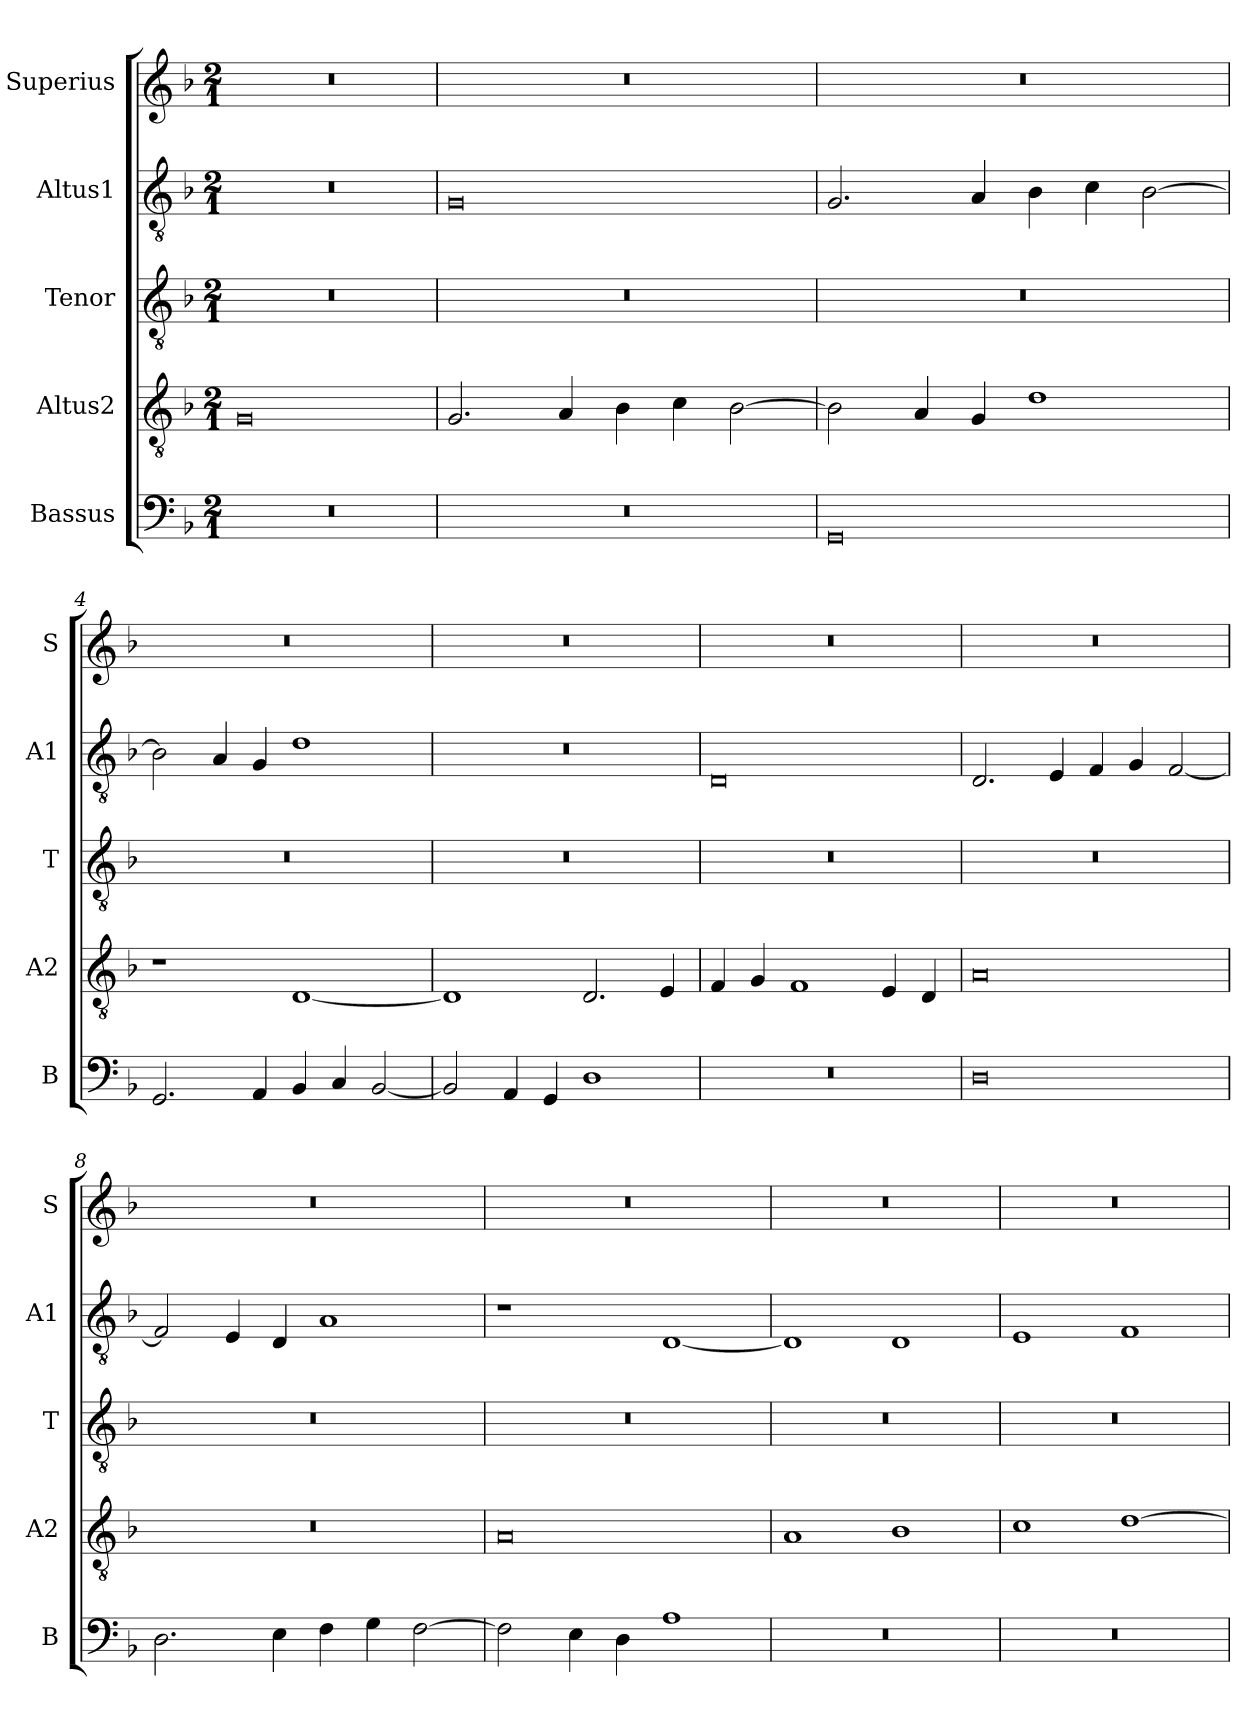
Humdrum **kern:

**kern	**kern	**kern	**kern	**kern
*part5	*part4	*part3	*part2	*part1
*staff5	*staff4	*staff3	*staff2	*staff1
*I"Bassus	*I"Altus2	*I"Tenor	*I"Altus1	*I"Superius
*I'B	*I'A2	*I'T	*I'A1	*I'S
*clefF4	*clefGv2	*clefGv2	*clefGv2	*clefG2
*k[b-]	*k[b-]	*k[b-]	*k[b-]	*k[b-]
*M2/1	*M2/1	*M2/1	*M2/1	*M2/1
=1	=1	=1	=1	=1
0r	0G	0r	0r	0r
=2	=2	=2	=2	=2
0r	2.G/	0r	0G	0r
.	4A/	.	.	.
.	4B-\	.	.	.
.	4c\	.	.	.
.	[2B-\	.	.	.
=3	=3	=3	=3	=3
0GG	2B-\]	0r	2.G/	0r
.	4A/	.	.	.
.	4G/	.	4A/	.
.	1d	.	4B-\	.
.	.	.	4c\	.
.	.	.	[2B-\	.
=4	=4	=4	=4	=4
2.GG/	1r	0r	2B-\]	0r
.	.	.	4A/	.
4AA/	.	.	4G/	.
4BB-/	[1D	.	1d	.
4C/	.	.	.	.
[2BB-/	.	.	.	.
=5	=5	=5	=5	=5
2BB-/]	1D]	0r	0r	0r
4AA/	.	.	.	.
4GG/	.	.	.	.
1D	2.D/	.	.	.
.	4E/	.	.	.
=6	=6	=6	=6	=6
0r	4F/	0r	0D	0r
.	4G/	.	.	.
.	1F	.	.	.
.	4E/	.	.	.
.	4D/	.	.	.
=7	=7	=7	=7	=7
0D	0A	0r	2.D/	0r
.	.	.	4E/	.
.	.	.	4F/	.
.	.	.	4G/	.
.	.	.	[2F/	.
=8	=8	=8	=8	=8
2.D\	0r	0r	2F/]	0r
.	.	.	4E/	.
4E\	.	.	4D/	.
4F\	.	.	1A	.
4G\	.	.	.	.
[2F\	.	.	.	.
=9	=9	=9	=9	=9
2F\]	0A	0r	1r	0r
4E\	.	.	.	.
4D\	.	.	.	.
1A	.	.	[1D	.
=10	=10	=10	=10	=10
0r	1A	0r	1D]	0r
.	1B-	.	1D	.
=11	=11	=11	=11	=11
0r	1c	0r	1E	0r
.	[1d	.	1F	.
=	=	=	=	=
*-	*-	*-	*-	*-
